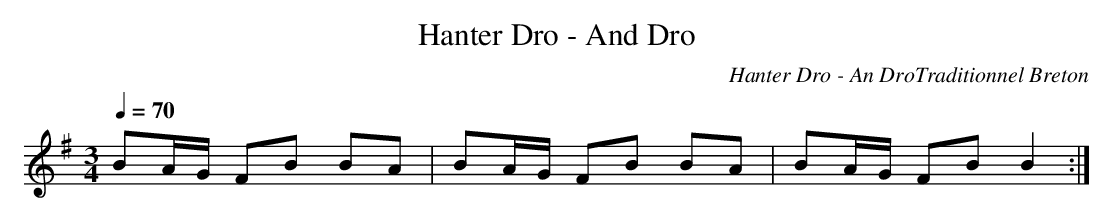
X:1     %Music
T:Hanter Dro - And Dro     %Tune name
C:Hanter Dro - An DroTraditionnel Breton     %Tune composer
Q:1/4=70     %Tempo
V:1     %
     %!STAVE 0 'MŽlodie' @
     %!INSTR 'Piano 1' 0 0 @
|:
M:3/4     %Meter
L:1/8     %
K:G
BA/G/ FB BA |BA/G/ FB BA |BA/G/ FB B2 ::
M:2/4     %Meter
L:1/16     %

E2FG A2B2 |B2AG F3F |
M:3/4     %Meter
L:1/8     %
AA/F/ GF E2 ::
BA/G/ FB BA |BA/G/ FB BA |BA/G/ FB B2 ::
M:2/4     %Meter
L:1/16     %

E2FG A2A2 |A2GA B4 |
M:3/4     %Meter
L:1/8     %
BA/G/ FG E2 ::
GG/A/ BA BA |GG/A/ BA BA |GG/A/ BA B2 ::
M:2/4     %Meter
L:1/16     %

B2BB A2d2 |BBBG A2A2 |B2BB A2d2 |c2BA G4 ::
M:3/4     %Meter
L:1/8     %

cB/c/ dB cA |cB/c/ dB cA |cB/c/ dB c2 ::
M:2/4     %Meter
L:1/16     %

c2Bc d2d2 |c2BA G4 |c2Bc d2d2 |cBAG A4 ::
M:3/4     %Meter
L:1/8     %

BB/B/ Ad BA |BB/B/ Ad BA |BB/B/ Ad B2 ::
M:2/4     %Meter
L:1/16     %

B2BB d3d |B2A2 G4 |
M:3/4     %Meter
L:1/8     %
AA/A/ BG E2 |
M:2/4     %Meter
L:1/16     %

B2BA G2E2 |B2BG A4 |
M:3/4     %Meter
L:1/8     %
BB/A/ GE B2 |
M:2/4     %Meter
L:1/16     %

B2BA G2E2 |B2BG A4 |
M:3/4     %Meter
L:1/8     %
BB/A/ GF E2 :|
     %End of file
